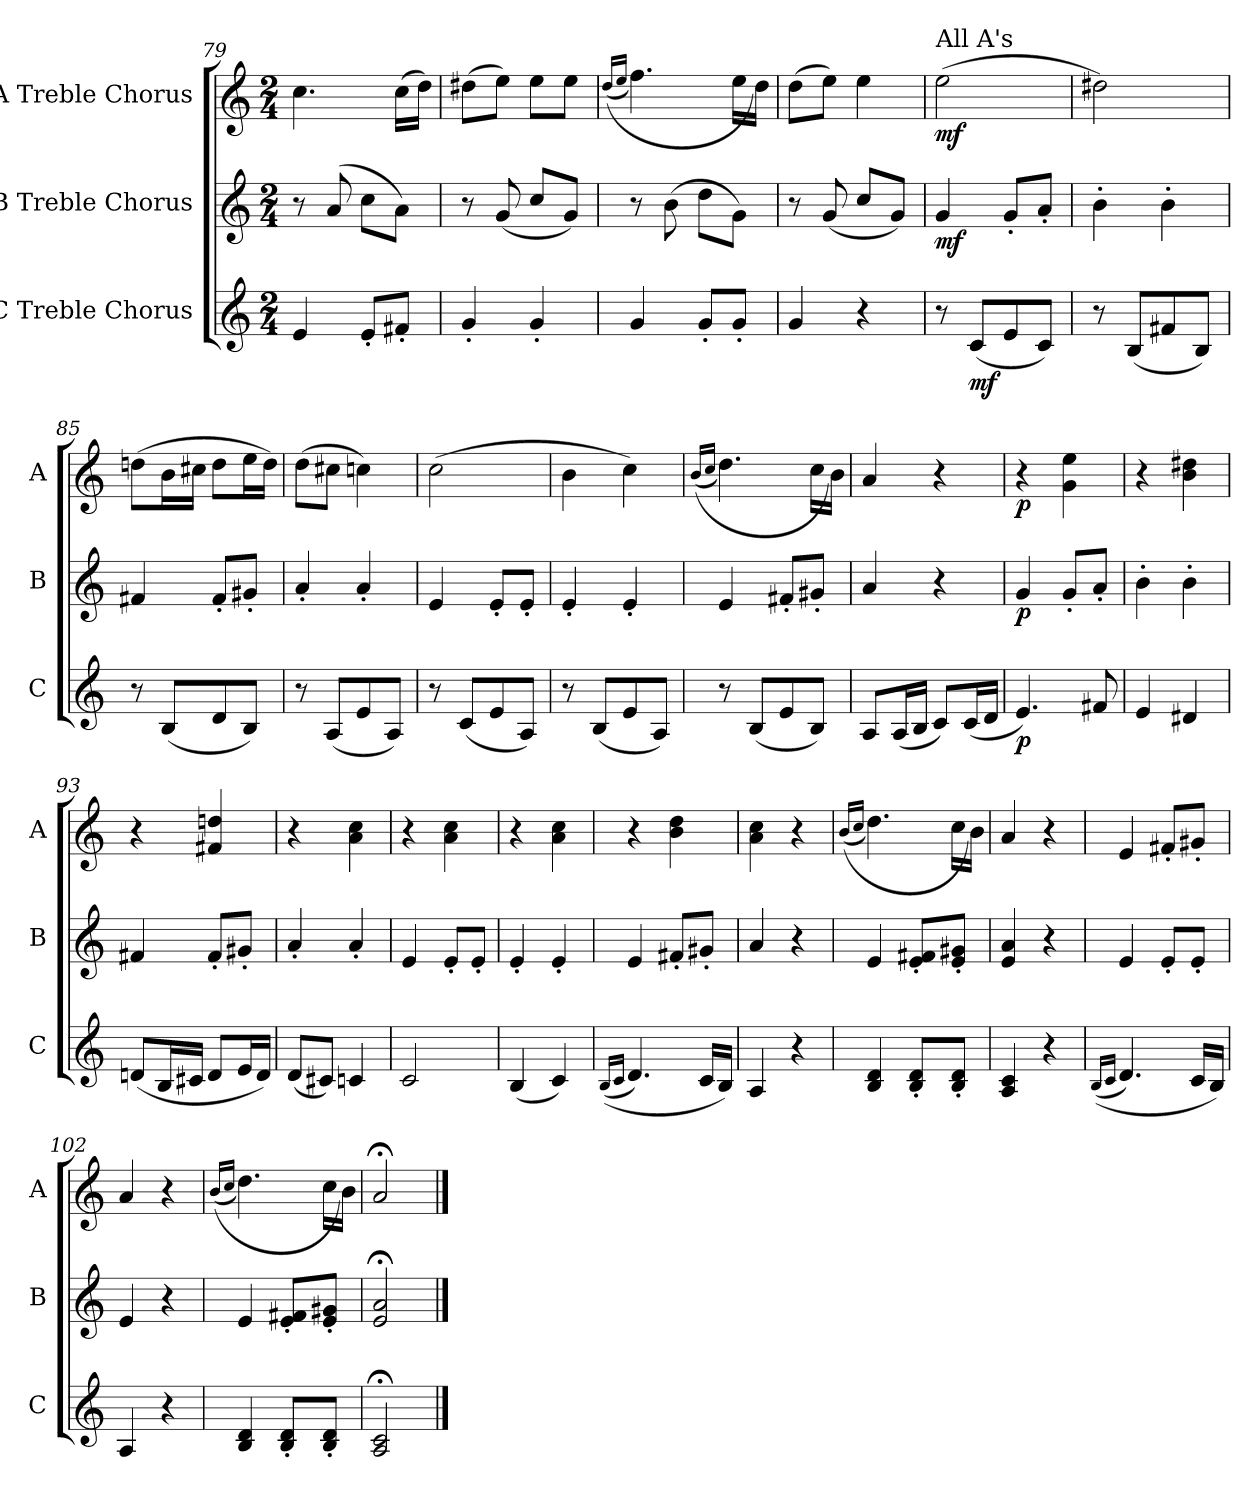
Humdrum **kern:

**kern	**dynam	**kern	**dynam	**kern	**dynam
*part3	*part3	*part2	*part2	*part1	*part1
*staff3	*staff3	*staff2	*staff2	*staff1	*staff1
*I"C Treble Chorus	*	*I"B Treble Chorus	*	*I"A Treble Chorus	*
*I'C	*	*I'B	*	*I'A	*
*clefG2	*	*clefG2	*	*clefG2	*
*k[]	*	*k[]	*	*k[]	*
*a:	*	*a:	*	*a:	*
*M2/4	*	*M2/4	*	*M2/4	*
=79	=79	=79	=79	=79	=79
4e/	.	8r	.	4.cc\	.
.	.	(8a/	.	.	.
8e'</L	.	8cc\L	.	.	.
8f#X'</J	.	8a\J)	.	(>16cc\LL	.
.	.	.	.	16dd\JJ)	.
=80	=80	=80	=80	=80	=80
4g'</	.	8r	.	(>8dd#X\L	.
.	.	(<8g/	.	8ee\J)	.
4g'</	.	8cc/L	.	8ee\L	.
.	.	8g/J)	.	8ee\J	.
=81	=81	=81	=81	=81	=81
.	.	.	.	(<(>16qdd/LL	.
.	.	.	.	16qee/JJ	.
4g/	.	8r	.	4.ff\)	.
.	.	(>8b\	.	.	.
8g'</L	.	8dd\L	.	.	.
8g'</J	.	8g\J)	.	16ee\LL	.
.	.	.	.	16dd\JJ)	.
!!LO:PB:g=z
=82	=82	=82	=82	=82	=82
4g/	.	8r	.	(>8dd\L	.
.	.	(<8g/	.	8ee\J)	.
4r	.	8cc/L	.	4ee\	.
.	.	8g/J)	.	.	.
=83	=83	=83	=83	=83	=83
!	!	!	!	!LO:TX:a:t=All A's	!
!	!	!	!LO:DY:b	!	!LO:DY:b
8r	.	4g/	mf	(2ee\	mf
!	!LO:DY:b	!	!	!	!
(<8c/L	mf	.	.	.	.
8e/	.	8g'</L	.	.	.
8c/J)	.	8a'</J	.	.	.
=84	=84	=84	=84	=84	=84
8r	.	4b'>\	.	2dd#X\)	.
(<8B/L	.	.	.	.	.
8f#X/	.	4b'>\	.	.	.
8B/J)	.	.	.	.	.
=85	=85	=85	=85	=85	=85
8r	.	4f#X/	.	(>8ddn\L	.
(<8B/L	.	.	.	16b\L	.
.	.	.	.	16cc#X\JJ	.
8d/	.	8f#'</L	.	8dd\L	.
8B/J)	.	8g#X'</J	.	16ee\L	.
.	.	.	.	16dd\JJ)	.
=86	=86	=86	=86	=86	=86
8r	.	4a'</	.	(>8dd\L	.
(<8A/L	.	.	.	8cc#X\J	.
8e/	.	4a'</	.	4ccn\)	.
8A/J)	.	.	.	.	.
=87	=87	=87	=87	=87	=87
8r	.	4e/	.	(>2cc\	.
(<8c/L	.	.	.	.	.
8e/	.	8e'</L	.	.	.
8A/J)	.	8e'</J	.	.	.
=88	=88	=88	=88	=88	=88
8r	.	4e'</	.	4b\	.
(<8B/L	.	.	.	.	.
8e/	.	4e'</	.	4cc\)	.
8A/J)	.	.	.	.	.
=89	=89	=89	=89	=89	=89
.	.	.	.	(<(>16qb/LL	.
.	.	.	.	16qcc/JJ	.
8r	.	4e/	.	4.dd\)	.
(<8B/L	.	.	.	.	.
8e/	.	8f#X'</L	.	.	.
8B/J)	.	8g#X'</J	.	16cc\LL	.
.	.	.	.	16b\JJ)	.
=90	=90	=90	=90	=90	=90
8A/L	.	4a/	.	4a/	.
(<16A/L	.	.	.	.	.
16B/JJ	.	.	.	.	.
8c/L)	.	4r	.	4r	.
(<16c/L	.	.	.	.	.
16d/JJ	.	.	.	.	.
=91	=91	=91	=91	=91	=91
!	!LO:DY:b	!	!LO:DY:b	!	!LO:DY:b
4.e/)	p	4g/	p	4r	p
.	.	8g'</L	.	4g\ 4ee\	.
8f#X/	.	8a'</J	.	.	.
!!LO:LB:g=z
=92	=92	=92	=92	=92	=92
4e/	.	4b'>\	.	4r	.
4d#X/	.	4b'>\	.	4b\ 4dd#X\	.
=93	=93	=93	=93	=93	=93
(<8dn/L	.	4f#X/	.	4r	.
16B/L	.	.	.	.	.
16c#X/JJ	.	.	.	.	.
8d/L	.	8f#'</L	.	4f#X/ 4ddn/	.
16e/L	.	8g#X'</J	.	.	.
16d/JJ)	.	.	.	.	.
=94	=94	=94	=94	=94	=94
(<8d/L	.	4a'</	.	4r	.
8c#X/J)	.	.	.	.	.
4cn/	.	4a'</	.	4a\ 4cc\	.
=95	=95	=95	=95	=95	=95
2c/	.	4e/	.	4r	.
.	.	8e'</L	.	4a\ 4cc\	.
.	.	8e'</J	.	.	.
=96	=96	=96	=96	=96	=96
(<4B/	.	4e'</	.	4r	.
4c/)	.	4e'</	.	4a\ 4cc\	.
=97	=97	=97	=97	=97	=97
(<(<16qB/LL	.	.	.	.	.
16qc/JJ	.	.	.	.	.
4.d/)	.	4e/	.	4r	.
.	.	8f#X'</L	.	4b\ 4dd\	.
16c/LL	.	8g#X'</J	.	.	.
16B/JJ)	.	.	.	.	.
=98	=98	=98	=98	=98	=98
4A/	.	4a/	.	4a\ 4cc\	.
4r	.	4r	.	4r	.
=99	=99	=99	=99	=99	=99
.	.	.	.	(<(>16qb/LL	.
.	.	.	.	16qcc/JJ	.
4B/ 4d/	.	4e/	.	4.dd\)	.
8B/'< 8d/'<L	.	8e/'< 8f#X/'<L	.	.	.
8B/'< 8d/'<J	.	8e/'< 8g#X/'<J	.	16cc\LL	.
.	.	.	.	16b\JJ)	.
=100	=100	=100	=100	=100	=100
4A/ 4c/	.	4e/ 4a/	.	4a/	.
4r	.	4r	.	4r	.
=101	=101	=101	=101	=101	=101
(<(<16qB/LL	.	.	.	.	.
16qc/JJ	.	.	.	.	.
4.d/)	.	4e/	.	4e/	.
.	.	8e'</L	.	8f#X'</L	.
16c/LL	.	8e'</J	.	8g#X'</J	.
16B/JJ)	.	.	.	.	.
!!LO:PB:g=z
=102	=102	=102	=102	=102	=102
4A/	.	4e/	.	4a/	.
4r	.	4r	.	4r	.
=103	=103	=103	=103	=103	=103
.	.	.	.	(<(>16qb/LL	.
.	.	.	.	16qcc/JJ	.
4B/ 4d/	.	4e/	.	4.dd\)	.
8B/'< 8d/'<L	.	8e/'< 8f#X/'<L	.	.	.
8B/'< 8d/'<J	.	8e/'< 8g#X/'<J	.	16cc\LL	.
.	.	.	.	16b\JJ)	.
=104	=104	=104	=104	=104	=104
2A/;< 2c/;<	.	2e/;< 2a/;<	.	2a;</	.
==	==	==	==	==	==
*-	*-	*-	*-	*-	*-
